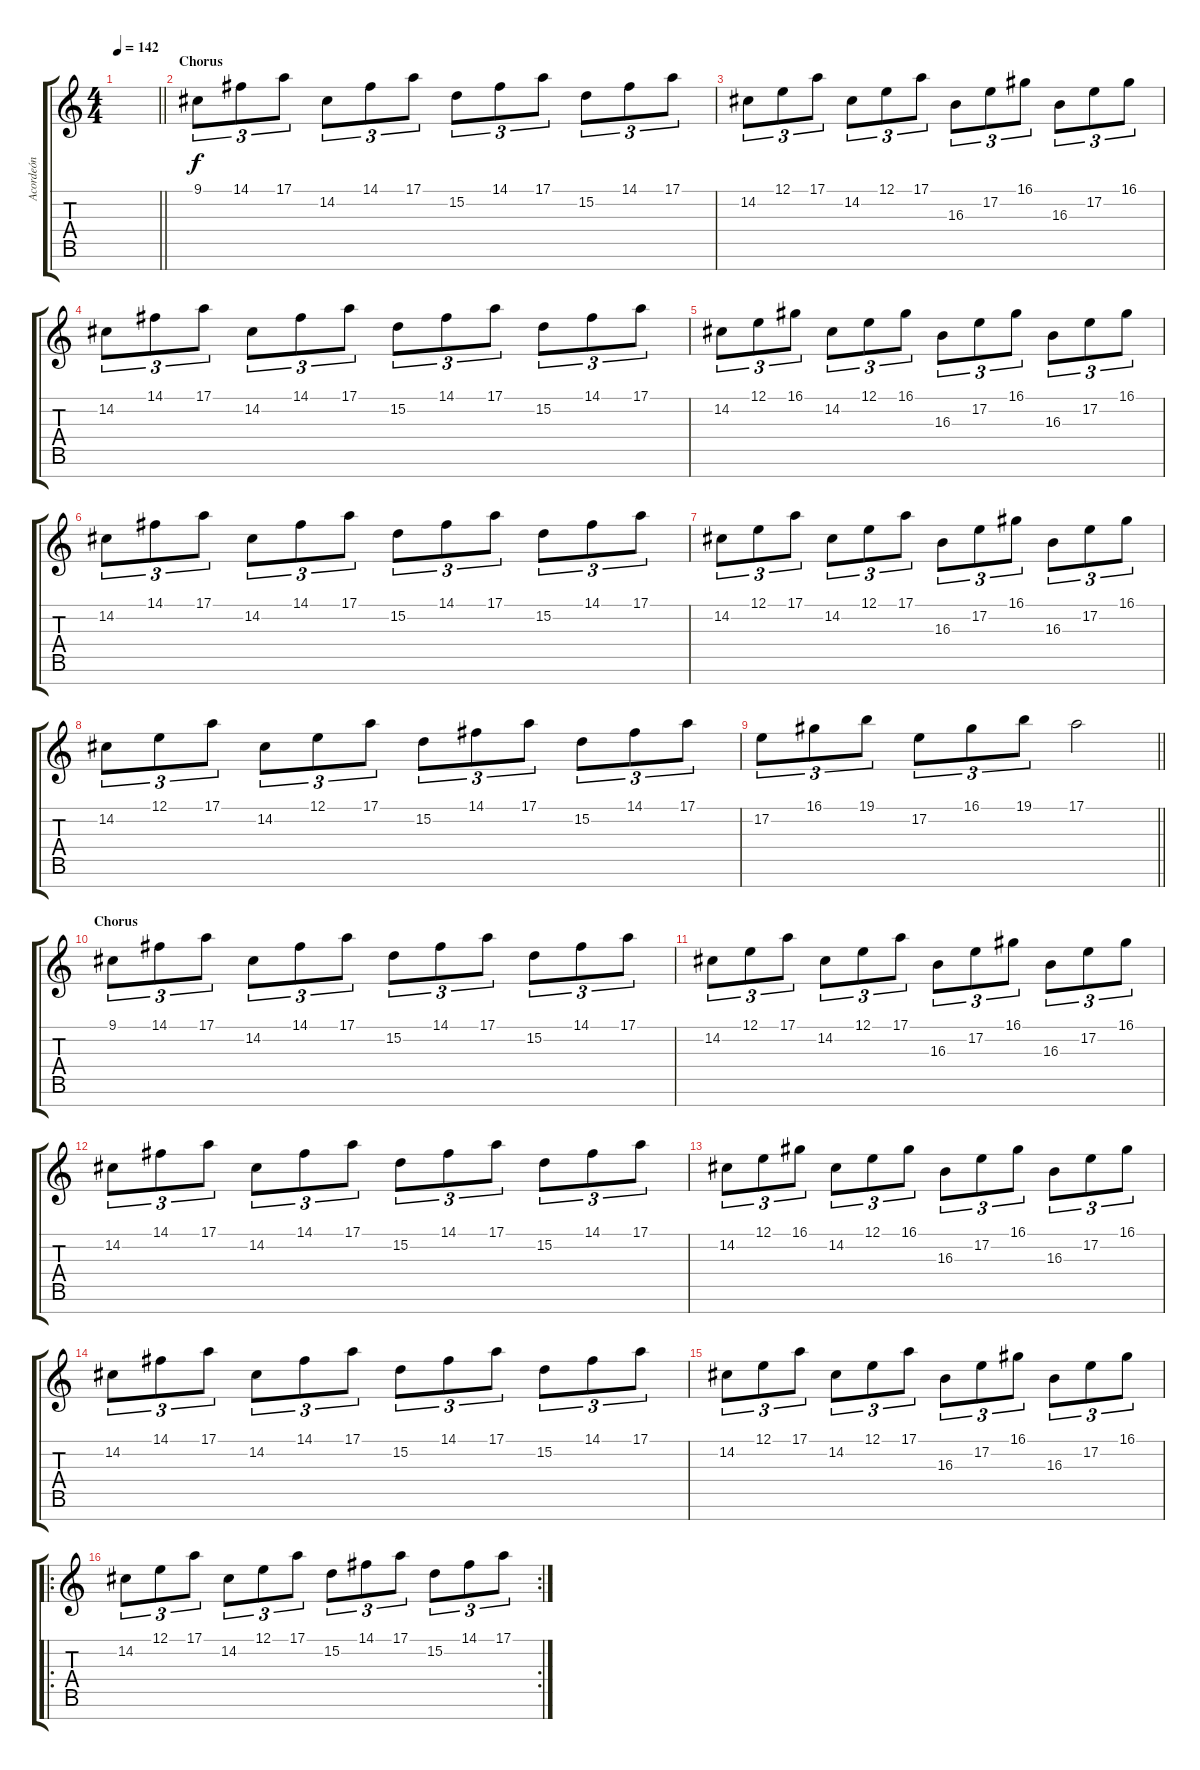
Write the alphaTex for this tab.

\track ("Acordeón" "Acordeón") {instrument accordion}
\staff {score tabs}
\tuning (E4 B3 G3 D3 A2 E2 B1) {hide}
\ts (4 4)
\tempo 142
\clef g2
\barLineRight lightlight
\ks c
|
\section ("" "Chorus")
9.1.8{tu (3 2)} 14.1.8{tu (3 2)} 17.1.8{tu (3 2)} 14.2.8{tu (3 2)} 14.1.8{tu (3 2)} 17.1.8{tu (3 2)} 15.2.8{tu (3 2)} 14.1.8{tu (3 2)} 17.1.8{tu (3 2)} 15.2.8{tu (3 2)} 14.1.8{tu (3 2)} 17.1.8{tu (3 2)} |
14.2.8{tu (3 2)} 12.1.8{tu (3 2)} 17.1.8{tu (3 2)} 14.2.8{tu (3 2)} 12.1.8{tu (3 2)} 17.1.8{tu (3 2)} 16.3.8{tu (3 2)} 17.2.8{tu (3 2)} 16.1.8{tu (3 2)} 16.3.8{tu (3 2)} 17.2.8{tu (3 2)} 16.1.8{tu (3 2)} |
14.2.8{tu (3 2)} 14.1.8{tu (3 2)} 17.1.8{tu (3 2)} 14.2.8{tu (3 2)} 14.1.8{tu (3 2)} 17.1.8{tu (3 2)} 15.2.8{tu (3 2)} 14.1.8{tu (3 2)} 17.1.8{tu (3 2)} 15.2.8{tu (3 2)} 14.1.8{tu (3 2)} 17.1.8{tu (3 2)} |
14.2.8{tu (3 2)} 12.1.8{tu (3 2)} 16.1.8{tu (3 2)} 14.2.8{tu (3 2)} 12.1.8{tu (3 2)} 16.1.8{tu (3 2)} 16.3.8{tu (3 2)} 17.2.8{tu (3 2)} 16.1.8{tu (3 2)} 16.3.8{tu (3 2)} 17.2.8{tu (3 2)} 16.1.8{tu (3 2)} |
14.2.8{tu (3 2)} 14.1.8{tu (3 2)} 17.1.8{tu (3 2)} 14.2.8{tu (3 2)} 14.1.8{tu (3 2)} 17.1.8{tu (3 2)} 15.2.8{tu (3 2)} 14.1.8{tu (3 2)} 17.1.8{tu (3 2)} 15.2.8{tu (3 2)} 14.1.8{tu (3 2)} 17.1.8{tu (3 2)} |
14.2.8{tu (3 2)} 12.1.8{tu (3 2)} 17.1.8{tu (3 2)} 14.2.8{tu (3 2)} 12.1.8{tu (3 2)} 17.1.8{tu (3 2)} 16.3.8{tu (3 2)} 17.2.8{tu (3 2)} 16.1.8{tu (3 2)} 16.3.8{tu (3 2)} 17.2.8{tu (3 2)} 16.1.8{tu (3 2)} |
14.2.8{tu (3 2)} 12.1.8{tu (3 2)} 17.1.8{tu (3 2)} 14.2.8{tu (3 2)} 12.1.8{tu (3 2)} 17.1.8{tu (3 2)} 15.2.8{tu (3 2)} 14.1.8{tu (3 2)} 17.1.8{tu (3 2)} 15.2.8{tu (3 2)} 14.1.8{tu (3 2)} 17.1.8{tu (3 2)} |
\barLineRight lightlight
17.2.8{tu (3 2)} 16.1.8{tu (3 2)} 19.1.8{tu (3 2)} 17.2.8{tu (3 2)} 16.1.8{tu (3 2)} 19.1.8{tu (3 2)} 17.1.2 |
\section ("" "Chorus")
9.1.8{tu (3 2)} 14.1.8{tu (3 2)} 17.1.8{tu (3 2)} 14.2.8{tu (3 2)} 14.1.8{tu (3 2)} 17.1.8{tu (3 2)} 15.2.8{tu (3 2)} 14.1.8{tu (3 2)} 17.1.8{tu (3 2)} 15.2.8{tu (3 2)} 14.1.8{tu (3 2)} 17.1.8{tu (3 2)} |
14.2.8{tu (3 2)} 12.1.8{tu (3 2)} 17.1.8{tu (3 2)} 14.2.8{tu (3 2)} 12.1.8{tu (3 2)} 17.1.8{tu (3 2)} 16.3.8{tu (3 2)} 17.2.8{tu (3 2)} 16.1.8{tu (3 2)} 16.3.8{tu (3 2)} 17.2.8{tu (3 2)} 16.1.8{tu (3 2)} |
14.2.8{tu (3 2)} 14.1.8{tu (3 2)} 17.1.8{tu (3 2)} 14.2.8{tu (3 2)} 14.1.8{tu (3 2)} 17.1.8{tu (3 2)} 15.2.8{tu (3 2)} 14.1.8{tu (3 2)} 17.1.8{tu (3 2)} 15.2.8{tu (3 2)} 14.1.8{tu (3 2)} 17.1.8{tu (3 2)} |
14.2.8{tu (3 2)} 12.1.8{tu (3 2)} 16.1.8{tu (3 2)} 14.2.8{tu (3 2)} 12.1.8{tu (3 2)} 16.1.8{tu (3 2)} 16.3.8{tu (3 2)} 17.2.8{tu (3 2)} 16.1.8{tu (3 2)} 16.3.8{tu (3 2)} 17.2.8{tu (3 2)} 16.1.8{tu (3 2)} |
14.2.8{tu (3 2)} 14.1.8{tu (3 2)} 17.1.8{tu (3 2)} 14.2.8{tu (3 2)} 14.1.8{tu (3 2)} 17.1.8{tu (3 2)} 15.2.8{tu (3 2)} 14.1.8{tu (3 2)} 17.1.8{tu (3 2)} 15.2.8{tu (3 2)} 14.1.8{tu (3 2)} 17.1.8{tu (3 2)} |
14.2.8{tu (3 2)} 12.1.8{tu (3 2)} 17.1.8{tu (3 2)} 14.2.8{tu (3 2)} 12.1.8{tu (3 2)} 17.1.8{tu (3 2)} 16.3.8{tu (3 2)} 17.2.8{tu (3 2)} 16.1.8{tu (3 2)} 16.3.8{tu (3 2)} 17.2.8{tu (3 2)} 16.1.8{tu (3 2)} |
\ro
\rc 2
14.2.8{tu (3 2)} 12.1.8{tu (3 2)} 17.1.8{tu (3 2)} 14.2.8{tu (3 2)} 12.1.8{tu (3 2)} 17.1.8{tu (3 2)} 15.2.8{tu (3 2)} 14.1.8{tu (3 2)} 17.1.8{tu (3 2)} 15.2.8{tu (3 2)} 14.1.8{tu (3 2)} 17.1.8{tu (3 2)}
